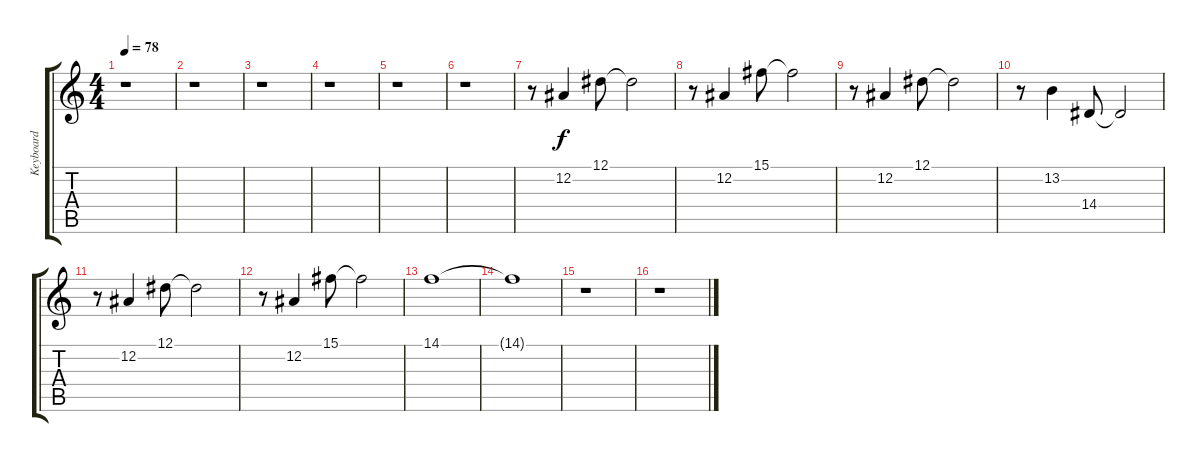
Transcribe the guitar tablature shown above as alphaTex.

\track ("Keyboard" "Keyboard") {instrument pad6metallic}
\staff {score tabs}
\tuning (Eb4 Bb3 Gb3 Db3 Ab2 Db2) {hide}
\ts (4 4)
\tempo 78
\clef g2
\ks c
r.1{dy f} |
r.1 |
r.1 |
r.1 |
r.1 |
r.1 |
r.8 12.2.4 12.1.8 12.1{t}.2 |
r.8 12.2.4 15.1.8 15.1{t}.2 |
r.8 12.2.4 12.1.8 12.1{t}.2 |
r.8 13.2.4 14.4.8 14.4{t}.2 |
r.8 12.2.4 12.1.8 12.1{t}.2 |
r.8 12.2.4 15.1.8 15.1{t}.2 |
14.1.1 |
14.1{t}.1 |
r.1 |
r.1
